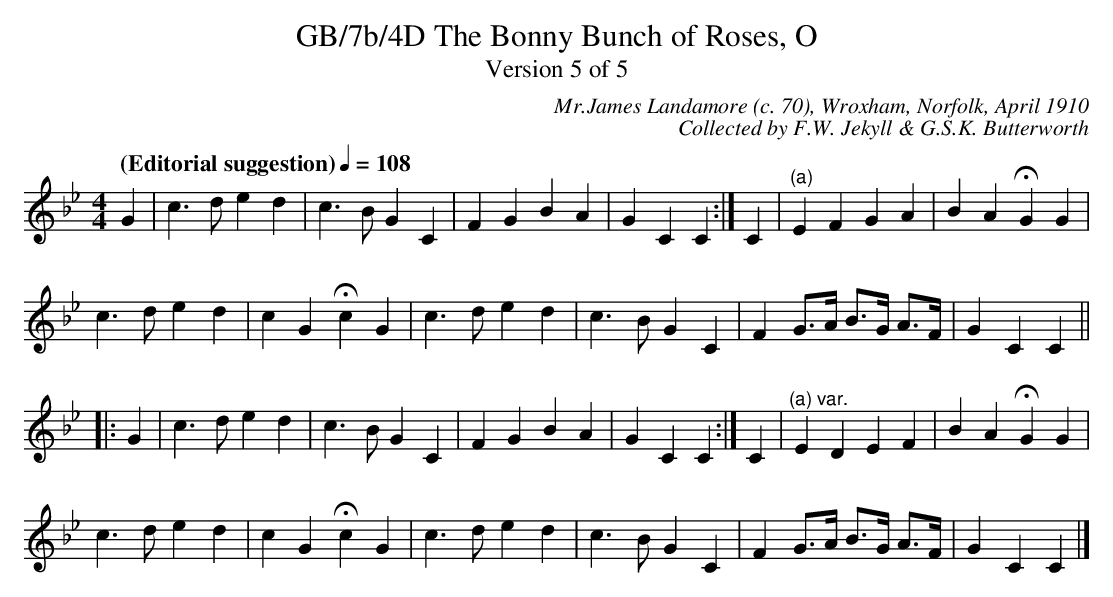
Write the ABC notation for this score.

X:1
T:GB/7b/4D The Bonny Bunch of Roses, \O
T:Version 5 of 5
C:Mr.James Landamore (c. 70), Wroxham, Norfolk, April 1910
C: Collected by F.W. Jekyll & G.S.K. Butterworth
L:1/4
Q:"(Editorial suggestion)" 1/4=108
M:4/4
K:Cdor
G | c3/2 d/ e d | c3/2 B/ G C | F G B A | G C C :| C |"^(a)" E F G A | B A HG G |
c3/2 d/ e d | c G Hc G | c3/2 d/ e d | c3/2 B/ G C | F G/>A/ B/>G/ A/>F/ | G C C||
|: G | c3/2 d/ e d | c3/2 B/ G C | F G B A |G C C :| C |"^(a) var." E D E F | B A HG G |
c3/2 d/ e d | c G Hc G |c3/2 d/ e d | c3/2 B/ G C | F G/>A/ B/>G/ A/>F/ | G C C |]
